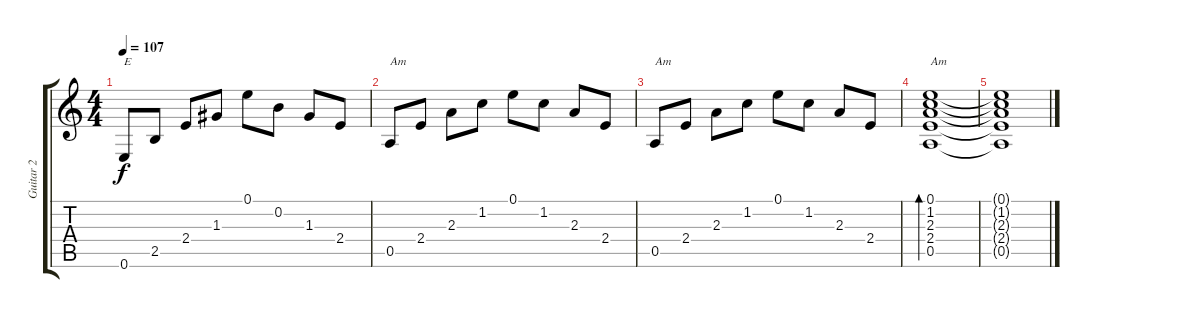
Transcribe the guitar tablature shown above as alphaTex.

\track ("Guitar 2" "Guitar 2") {instrument acousticguitarsteel}
\staff {score tabs}
\tuning (E4 B3 G3 D3 A2 E2) {hide}
\ts (4 4)
\tempo 107
\clef g2
\ks c
0.6.8{txt "E" dy f} 2.5.8 2.4.8 1.3.8 0.1.8 0.2.8 1.3.8 2.4.8 |
0.5.8{txt "Am"} 2.4.8 2.3.8 1.2.8 0.1.8 1.2.8 2.3.8 2.4.8 |
0.5.8{txt "Am"} 2.4.8 2.3.8 1.2.8 0.1.8 1.2.8 2.3.8 2.4.8 |
(0.1 1.2 2.3 2.4 0.5).1{bd 120 txt "Am"} |
(0.1{t} 1.2{t} 2.3{t} 2.4{t} 0.5{t}).1
